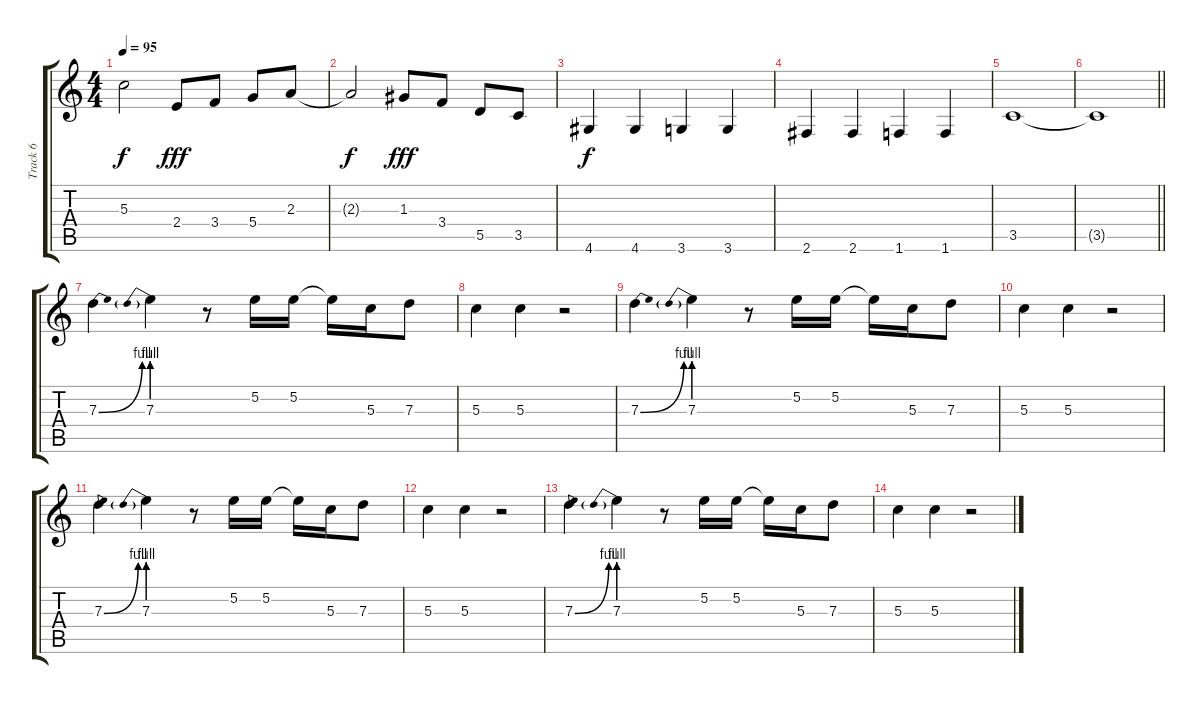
\track ("Track 6" "Track 6") {instrument distortionguitar}
\staff {score tabs}
\tuning (E4 B3 G3 D3 A2 E2) {hide}
\ts (4 4)
\tempo 95
\clef g2
\ks c
5.3{t}.2{dy f} 2.4.8{dy fff} 3.4.8 5.4.8 2.3.8 |
2.3{t}.2{dy f} 1.3.8{dy fff} 3.4.8 5.5.8 3.5.8 |
4.6.4{dy f} 4.6.4 3.6.4 3.6.4 |
2.6.4 2.6.4 1.6.4 1.6.4 |
3.5.1 |
\barLineRight lightlight
3.5{t}.1 |
7.3{be (bend 0 0 60 4)}.4 7.3{be (prebend 0 4 60 4)}.4 r.8 5.2.16 5.2.16 5.2{t}.16 5.3.16 7.3.8 |
5.3.4 5.3.4 r.2 |
7.3{be (bend 0 0 60 4)}.4 7.3{be (prebend 0 4 60 4)}.4 r.8 5.2.16 5.2.16 5.2{t}.16 5.3.16 7.3.8 |
5.3.4 5.3.4 r.2 |
7.3{be (bend 0 0 60 4)}.4 7.3{be (prebend 0 4 60 4)}.4 r.8 5.2.16 5.2.16 5.2{t}.16 5.3.16 7.3.8 |
5.3.4 5.3.4 r.2 |
7.3{be (bend 0 0 60 4)}.4 7.3{be (prebend 0 4 60 4)}.4 r.8 5.2.16 5.2.16 5.2{t}.16 5.3.16 7.3.8 |
5.3.4 5.3.4 r.2
